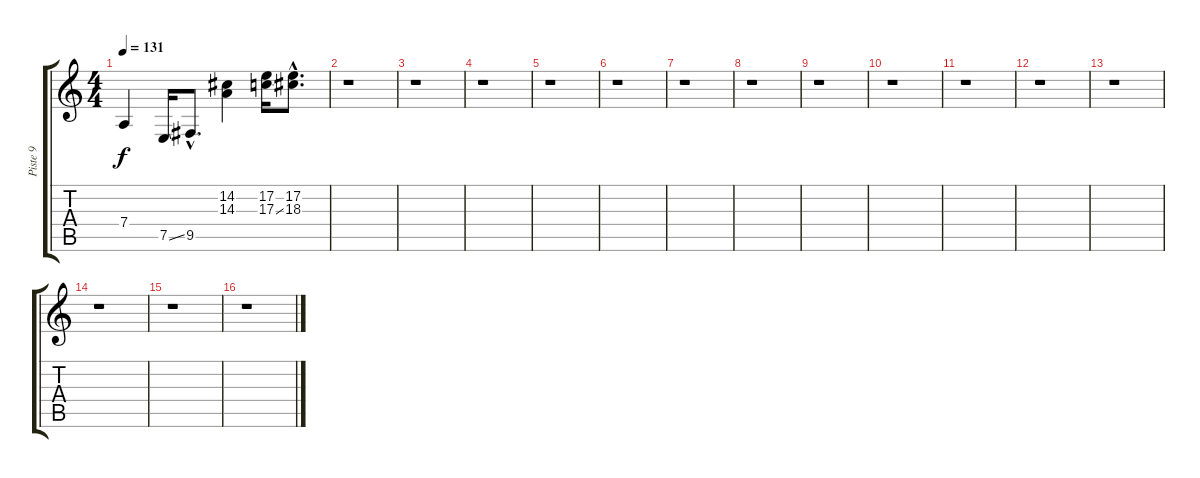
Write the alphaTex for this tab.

\track ("Piste 9" "Piste 9") {instrument acousticgrandpiano}
\staff {score tabs}
\tuning (E4 B3 G3 D3 A2 E2) {hide}
\ts (4 4)
\tempo 131
\clef g2
\ks c
7.4.4{dy f} 7.5{ss}.16 9.5{hac}.8{d} (14.2 14.3).4 (17.2 17.3{ss}).16 (17.2{hac} 18.3{hac}).8{d} |
r.1 |
r.1 |
r.1 |
r.1 |
r.1 |
r.1 |
r.1 |
r.1 |
r.1 |
r.1 |
r.1 |
r.1 |
r.1 |
r.1 |
r.1
